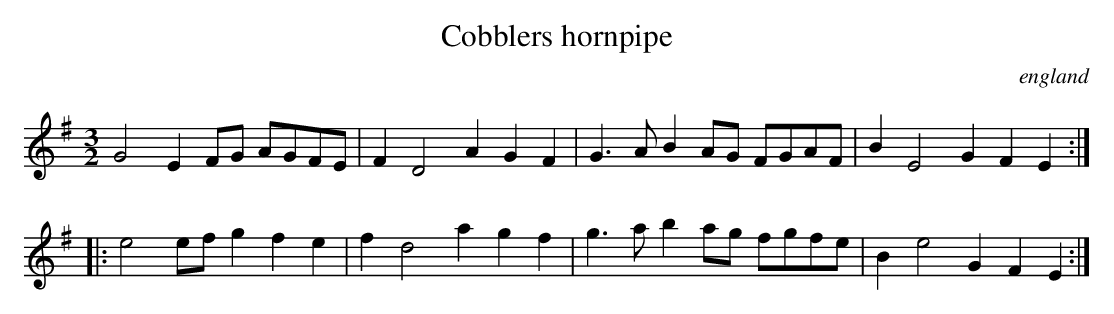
X:1
T:Cobblers hornpipe
O:england
M:3/2
L:1/8
K:Em
G4 E2FG AGFE | F2D4 A2G2F2 |\
G3A B2AG FGAF | B2E4 G2F2E2 :|
|:e4 efg2 f2e2 | f2d4 a2 g2f2 |\
g3a b2ag fgfe | B2e4 G2F2E2 :|
